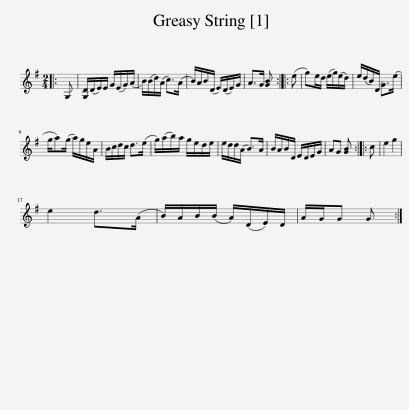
X:1
L:1/8
M:2/4
I:linebreak $
K:G
V:1 treble
V:1
|: G, | [G,D]/(D/E/)E/ G/(E/G/)(A/ | B/)(B/d/)(A/ c>)(A | B/)A/B/(D/ E/)(D/E/)G/ | A>G [GB] :: %5
 (e | g)e/d/ (e/g/)(e/d/) | e/(d/B/)(D/ G>)(e |$ g/a)(g/ a/)g/e/A/ | B/c/d/c/ d>(e | %10
 g/)(a/b/)a/ g/e/d/e/ | e/d/d/(A/ B>)A | B/A/B/D/ E/D/E/G/ | AG [GB] :: c | %15
 e2 g2 |$ e2 d>(A | B/)A/B/(B/ A/)(D/E/)D/ | A/G/G G :| %19
